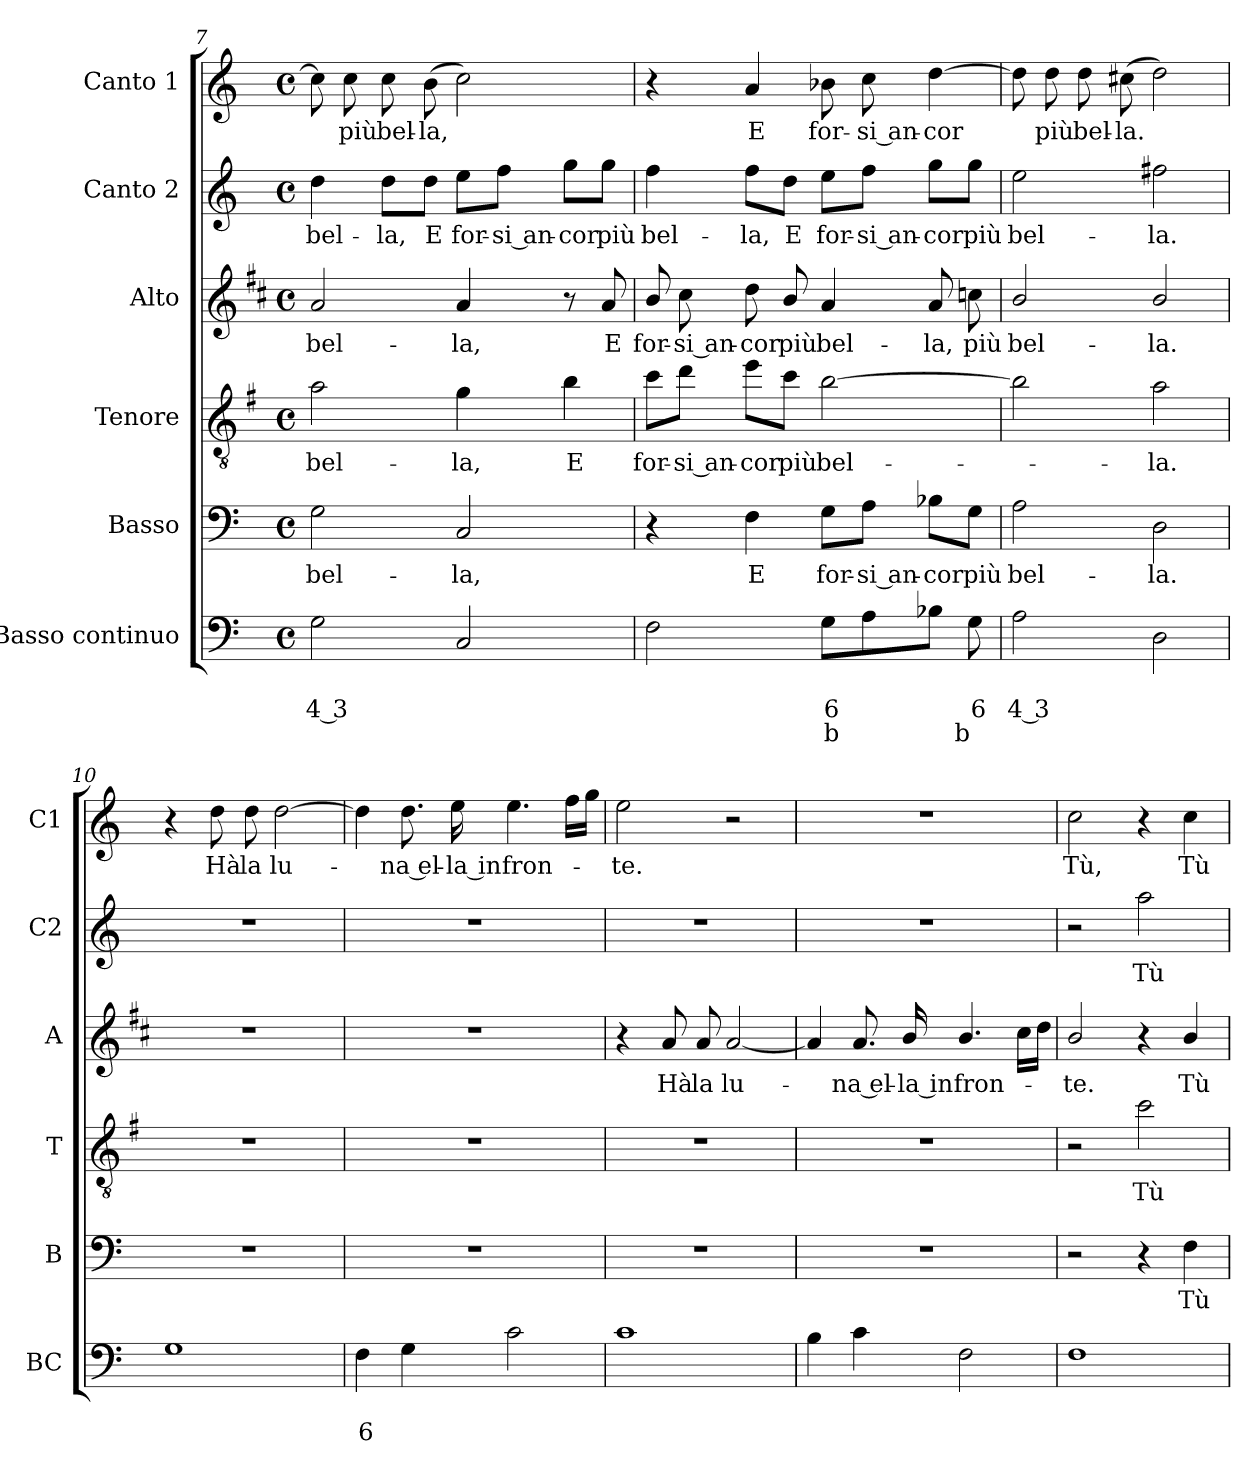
**kern	**text	**text	**text	**kern	**text	**kern	**text	**kern	**text	**kern	**text	**kern	**text
*part6	*part6	*part6	*part6	*part5	*part5	*part4	*part4	*part3	*part3	*part2	*part2	*part1	*part1
*staff6	*staff6	*staff6	*staff6	*staff5	*staff5	*staff4	*staff4	*staff3	*staff3	*staff2	*staff2	*staff1	*staff1
*I"Basso continuo	*	*	*	*I"Basso	*	*I"Tenore	*	*I"Alto	*	*I"Canto 2	*	*I"Canto 1	*
*I'BC	*	*	*	*I'B	*	*I'T	*	*I'A	*	*I'C2	*	*I'C1	*
*clefF4	*	*	*	*clefF4	*	*clefGv2	*	*clefG2	*	*clefG2	*	*clefG2	*
*	*	*	*	*	*	*ITrd4c7	*	*ITrd1c2	*	*	*	*	*
*k[]	*	*	*	*k[]	*	*k[]	*	*k[]	*	*k[]	*	*k[]	*
*C:	*	*	*	*C:	*	*C:	*	*C:	*	*C:	*	*C:	*
*M4/4	*	*	*	*M4/4	*	*M4/4	*	*M4/4	*	*M4/4	*	*M4/4	*
*met(c)	*	*	*	*met(c)	*	*met(c)	*	*met(c)	*	*met(c)	*	*met(c)	*
=7	=7	=7	=7	=7	=7	=7	=7	=7	=7	=7	=7	=7	=7
!	!	!LO:LY:b	!	!	!LO:LY:b	!	!LO:LY:b	!	!LO:LY:b	!	!LO:LY:b	!	!
2G\	.	4 3	.	2G\	bel-	2d\	bel-	2g/	bel-	4dd\	bel-	8cc\]	.
!	!	!	!	!	!	!	!	!	!	!	!	!	!LO:LY:b
.	.	.	.	.	.	.	.	.	.	.	.	8cc\	più
!	!	!	!	!	!	!	!	!	!	!	!LO:LY:b	!	!LO:LY:b
.	.	.	.	.	.	.	.	.	.	8dd\L	-la,	8cc\	bel-
!	!	!	!	!	!	!	!	!	!	!	!LO:LY:b	!	!LO:LY:b
.	.	.	.	.	.	.	.	.	.	8dd\J	E	(>8b\	-la,
!	!	!	!	!	!LO:LY:b	!	!LO:LY:b	!	!LO:LY:b	!	!LO:LY:b	!	!
2C/	.	.	.	2C/	-la,	4c\	-la,	4g/	-la,	8ee\L	for-	2cc\)	.
!	!	!	!	!	!	!	!	!	!	!	!LO:LY:b	!	!
.	.	.	.	.	.	.	.	.	.	8ff\J	-si an-	.	.
!	!	!	!	!	!	!	!LO:LY:b	!	!	!	!LO:LY:b	!	!
.	.	.	.	.	.	4e\	E	8r	.	8gg\L	-cor	.	.
!	!	!	!	!	!	!	!	!	!LO:LY:b	!	!LO:LY:b	!	!
.	.	.	.	.	.	.	.	8g/	E	8gg\J	più	.	.
=8	=8	=8	=8	=8	=8	=8	=8	=8	=8	=8	=8	=8	=8
!	!	!	!	!	!	!	!LO:LY:b	!	!LO:LY:b	!	!LO:LY:b	!	!
2F\	.	.	.	4r	.	8f\L	for-	8a/	for-	4ff\	bel-	4r	.
!	!	!	!	!	!	!	!LO:LY:b	!	!LO:LY:b	!	!	!	!
.	.	.	.	.	.	8g\J	-si an-	8b\	-si an-	.	.	.	.
!	!	!	!	!	!LO:LY:b	!	!LO:LY:b	!	!LO:LY:b	!	!LO:LY:b	!	!LO:LY:b
.	.	.	.	4F\	E	8a\L	-cor	8cc\	-cor	8ff\L	-la,	4a/	E
!	!	!	!	!	!	!	!LO:LY:b	!	!LO:LY:b	!	!LO:LY:b	!	!
.	.	.	.	.	.	8f\J	più	8a/	più	8dd\J	E	.	.
!	!	!LO:LY:b	!LO:LY:b	!	!LO:LY:b	!	!LO:LY:b	!	!LO:LY:b	!	!LO:LY:b	!	!LO:LY:b
8G\L	.	6	b	8G\L	for-	[2e\	bel-	4g/	bel-	8ee\L	for-	8b-X\	for-
!	!	!	!	!	!LO:LY:b	!	!	!	!	!	!LO:LY:b	!	!LO:LY:b
8A\	.	.	.	8A\J	-si an-	.	.	.	.	8ff\J	-si an-	8cc\	-si an-
!	!	!	!	!	!LO:LY:b	!	!	!	!LO:LY:b	!	!LO:LY:b	!	!LO:LY:b
8B-X\J	.	.	.	8B-X\L	-cor	.	.	8g/	-la,	8gg\L	-cor	[4dd\	-cor
!	!	!LO:LY:b	!LO:LY:b	!	!LO:LY:b	!	!	!	!LO:LY:b	!	!LO:LY:b	!	!
8G\	.	6	b	8G\J	più	.	.	8b-X\	più	8gg\J	più	.	.
!!LO:PB:g=z
=9	=9	=9	=9	=9	=9	=9	=9	=9	=9	=9	=9	=9	=9
!	!	!LO:LY:b	!	!	!LO:LY:b	!	!	!	!LO:LY:b	!	!LO:LY:b	!	!
2A\	.	4 3	.	2A\	bel-	2e\]	.	2a/	bel-	2ee\	bel-	8dd\]	.
!	!	!	!	!	!	!	!	!	!	!	!	!	!LO:LY:b
.	.	.	.	.	.	.	.	.	.	.	.	8dd\	più
!	!	!	!	!	!	!	!	!	!	!	!	!	!LO:LY:b
.	.	.	.	.	.	.	.	.	.	.	.	8dd\	bel-
!	!	!	!	!	!	!	!	!	!	!	!	!	!LO:LY:b
.	.	.	.	.	.	.	.	.	.	.	.	(>8cc#X\	-la.
!	!	!	!	!	!LO:LY:b	!	!LO:LY:b	!	!LO:LY:b	!	!LO:LY:b	!	!
2D\	.	.	.	2D\	-la.	2d\	-la.	2a/	-la.	2ff#X\	-la.	2dd\)	.
=10	=10	=10	=10	=10	=10	=10	=10	=10	=10	=10	=10	=10	=10
1G	.	.	.	1r	.	1r	.	1r	.	1r	.	4r	.
!	!	!	!	!	!	!	!	!	!	!	!	!	!LO:LY:b
.	.	.	.	.	.	.	.	.	.	.	.	8dd\	Hà
!	!	!	!	!	!	!	!	!	!	!	!	!	!LO:LY:b
.	.	.	.	.	.	.	.	.	.	.	.	8dd\	la
!	!	!	!	!	!	!	!	!	!	!	!	!	!LO:LY:b
.	.	.	.	.	.	.	.	.	.	.	.	[2dd\	lu-
=11	=11	=11	=11	=11	=11	=11	=11	=11	=11	=11	=11	=11	=11
!	!	!LO:LY:b	!	!	!	!	!	!	!	!	!	!	!
4F\	.	6	.	1r	.	1r	.	1r	.	1r	.	4dd\]	.
!	!	!	!	!	!	!	!	!	!	!	!	!	!LO:LY:b
4G\	.	.	.	.	.	.	.	.	.	.	.	8.dd\	-na el-
!	!	!	!	!	!	!	!	!	!	!	!	!	!LO:LY:b
.	.	.	.	.	.	.	.	.	.	.	.	16ee\	-la in
!	!	!	!	!	!	!	!	!	!	!	!	!	!LO:LY:b
2c\	.	.	.	.	.	.	.	.	.	.	.	4.ee\	fron-
.	.	.	.	.	.	.	.	.	.	.	.	16ff\LL	.
.	.	.	.	.	.	.	.	.	.	.	.	16gg\JJ	.
=12	=12	=12	=12	=12	=12	=12	=12	=12	=12	=12	=12	=12	=12
!	!	!	!	!	!	!	!	!	!	!	!	!	!LO:LY:b
1c	.	.	.	1r	.	1r	.	4r	.	1r	.	2ee\	-te.
!	!	!	!	!	!	!	!	!	!LO:LY:b	!	!	!	!
.	.	.	.	.	.	.	.	8g/	Hà	.	.	.	.
!	!	!	!	!	!	!	!	!	!LO:LY:b	!	!	!	!
.	.	.	.	.	.	.	.	8g/	la	.	.	.	.
!	!	!	!	!	!	!	!	!	!LO:LY:b	!	!	!	!
.	.	.	.	.	.	.	.	[2g/	lu-	.	.	2r	.
=13	=13	=13	=13	=13	=13	=13	=13	=13	=13	=13	=13	=13	=13
4B\	.	.	.	1r	.	1r	.	4g/]	.	1r	.	1r	.
!	!	!	!	!	!	!	!	!	!LO:LY:b	!	!	!	!
4c\	.	.	.	.	.	.	.	8.g/	-na el-	.	.	.	.
!	!	!	!	!	!	!	!	!	!LO:LY:b	!	!	!	!
.	.	.	.	.	.	.	.	16a/	-la in	.	.	.	.
!	!	!	!	!	!	!	!	!	!LO:LY:b	!	!	!	!
2F\	.	.	.	.	.	.	.	4.a/	fron-	.	.	.	.
.	.	.	.	.	.	.	.	16b\LL	.	.	.	.	.
.	.	.	.	.	.	.	.	16cc\JJ	.	.	.	.	.
=14	=14	=14	=14	=14	=14	=14	=14	=14	=14	=14	=14	=14	=14
!	!	!	!	!	!	!	!	!	!LO:LY:b	!	!	!	!LO:LY:b
1F	.	.	.	2r	.	2r	.	2a/	-te.	2r	.	2cc\	Tù,
!	!	!	!	!	!	!	!LO:LY:b	!	!	!	!LO:LY:b	!	!
.	.	.	.	4r	.	2f\	Tù	4r	.	2aa\	Tù	4r	.
!	!	!	!	!	!LO:LY:b	!	!	!	!LO:LY:b	!	!	!	!LO:LY:b
.	.	.	.	4F\	Tù	.	.	4a/	Tù	.	.	4cc\	Tù
=	=	=	=	=	=	=	=	=	=	=	=	=	=
*-	*-	*-	*-	*-	*-	*-	*-	*-	*-	*-	*-	*-	*-
